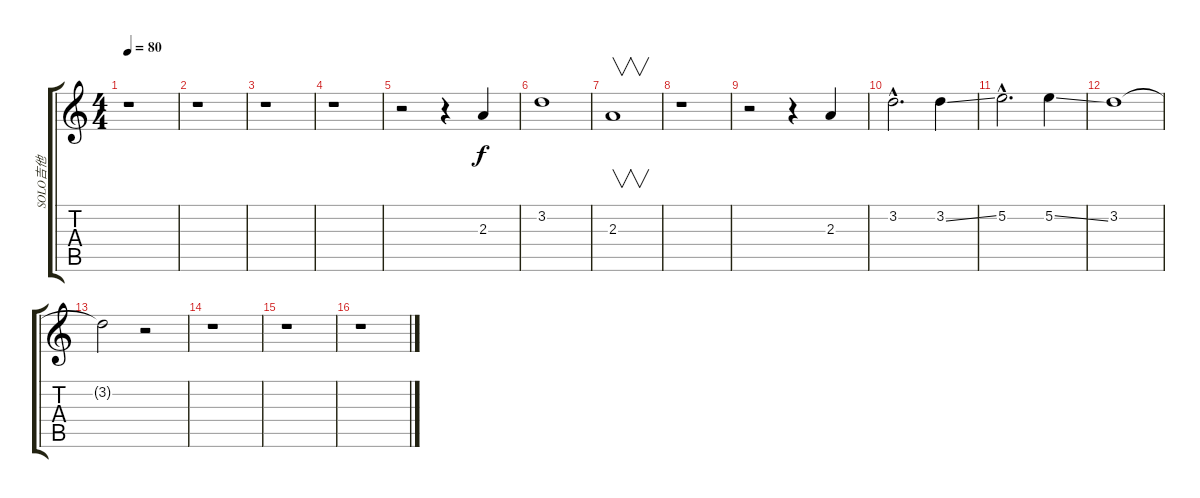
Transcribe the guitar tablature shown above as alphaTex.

\track ("SOLO吉他" "SOLO吉他") {instrument overdrivenguitar}
\staff {score tabs}
\tuning (E4 B3 G3 D3 A2 E2) {hide}
\ts (4 4)
\tempo 80
\clef g2
\ks c
r.1{dy f} |
r.1 |
r.1 |
r.1 |
r.2 r.4 2.3.4 |
3.2.1 |
2.3.1{v} |
r.1 |
r.2 r.4 2.3.4 |
3.2{hac}.2{d} 3.2{ss}.4 |
5.2{hac}.2{d} 5.2{ss}.4 |
3.2.1 |
3.2{t}.2 r.2 |
r.1 |
r.1 |
r.1
